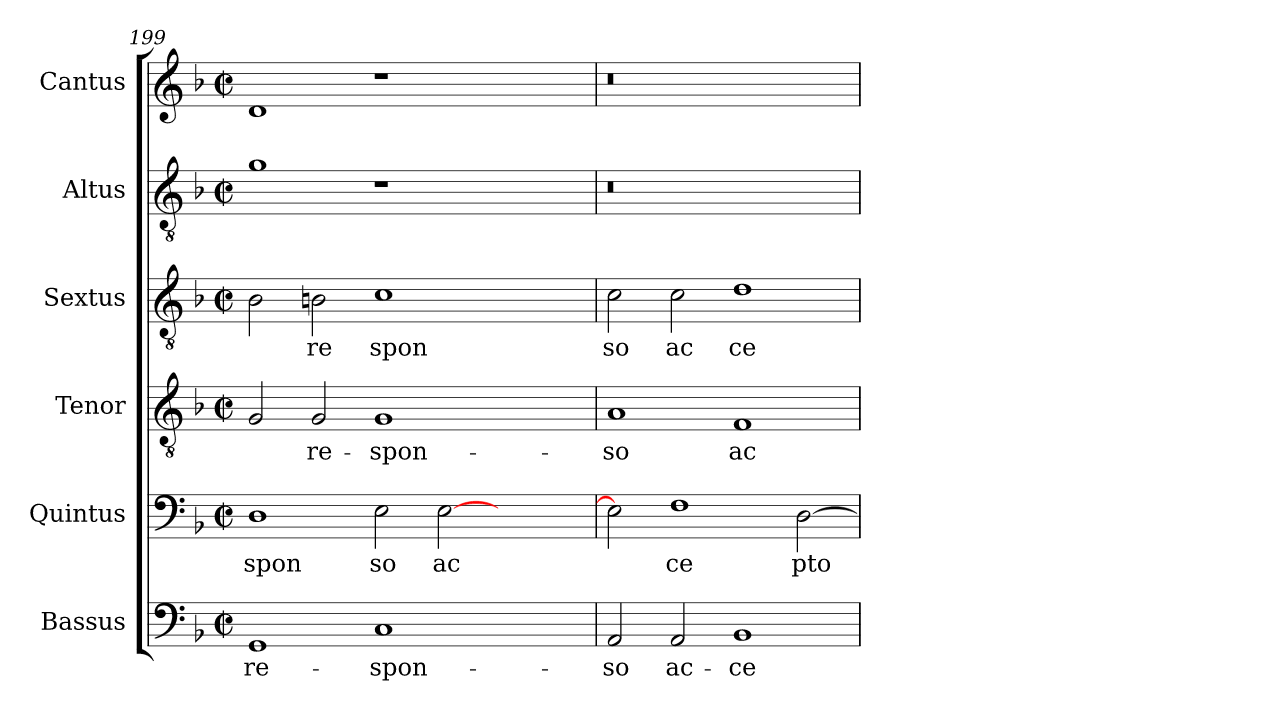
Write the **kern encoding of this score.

**kern	**text	**kern	**text	**kern	**text	**kern	**text	**kern	**kern
*part6	*part6	*part5	*part5	*part4	*part4	*part3	*part3	*part2	*part1
*staff6	*staff6	*staff5	*staff5	*staff4	*staff4	*staff3	*staff3	*staff2	*staff1
*I"Bassus	*	*I"Quintus	*	*I"Tenor	*	*I"Sextus	*	*I"Altus	*I"Cantus
*I'Bassus	*	*I'Quintus	*	*I'Tenor	*	*I'Sextus	*	*I'Altus	*I'Cantus
*clefF4	*	*clefF4	*	*clefGv2	*	*clefGv2	*	*clefGv2	*clefG2
*k[b-]	*	*k[b-]	*	*k[b-]	*	*k[b-]	*	*k[b-]	*k[b-]
*F:	*	*F:	*	*F:	*	*F:	*	*F:	*F:
*M2/2	*	*M2/2	*	*M2/2	*	*M2/2	*	*M2/2	*M2/2
*met(c|)	*	*met(c|)	*	*met(c|)	*	*met(c|)	*	*met(c|)	*met(c|)
=199	=199	=199	=199	=199	=199	=199	=199	=199	=199
!	!LO:LY:b:cj	!	!LO:LY:b:cj	!	!	!	!	!	!
1GG	re-	1D	spon	2G/	.	2B-\	.	1g	1d
!	!	!	!	!	!LO:LY:b:cj	!	!LO:LY:b:cj	!	!
.	.	.	.	2G/	re-	2Bn\	re	.	.
!	!LO:LY:b:cj	!	!LO:LY:b:cj	!	!LO:LY:b:cj	!	!LO:LY:b:cj	!LO:N:vis=1	!LO:N:vis=1
1C	-spon-	2E\	so	1G	-spon-	1c	spon	0r	0r
!	!	!	!LO:LY:b:cj	!	!	!	!	!	!
.	.	[>2E\	ac	.	.	.	.	.	.
1ryy	.	1ryy	.	1ryy	.	1ryy	.	.	.
=200	=200	=200	=200	=200	=200	=200	=200	=200	=200
!	!LO:LY:b:cj	!	!	!	!LO:LY:b:cj	!	!LO:LY:b:cj	!	!
2AA/	-so	2E\]	.	1A	-so	2c\	so	0r	0r
!	!LO:LY:b:cj	!	!LO:LY:b:cj	!	!	!	!LO:LY:b:cj	!	!
2AA/	ac-	1F	ce	.	.	2c\	ac	.	.
!	!LO:LY:b:cj	!	!	!	!LO:LY:b:cj	!	!LO:LY:b:cj	!	!
1BB-	-ce-	.	.	1F	ac-	1d	ce	.	.
!	!	!	!LO:LY:b	!	!	!	!	!	!
.	.	[>2D\	pto	.	.	.	.	.	.
=	=	=	=	=	=	=	=	=	=
*-	*-	*-	*-	*-	*-	*-	*-	*-	*-
